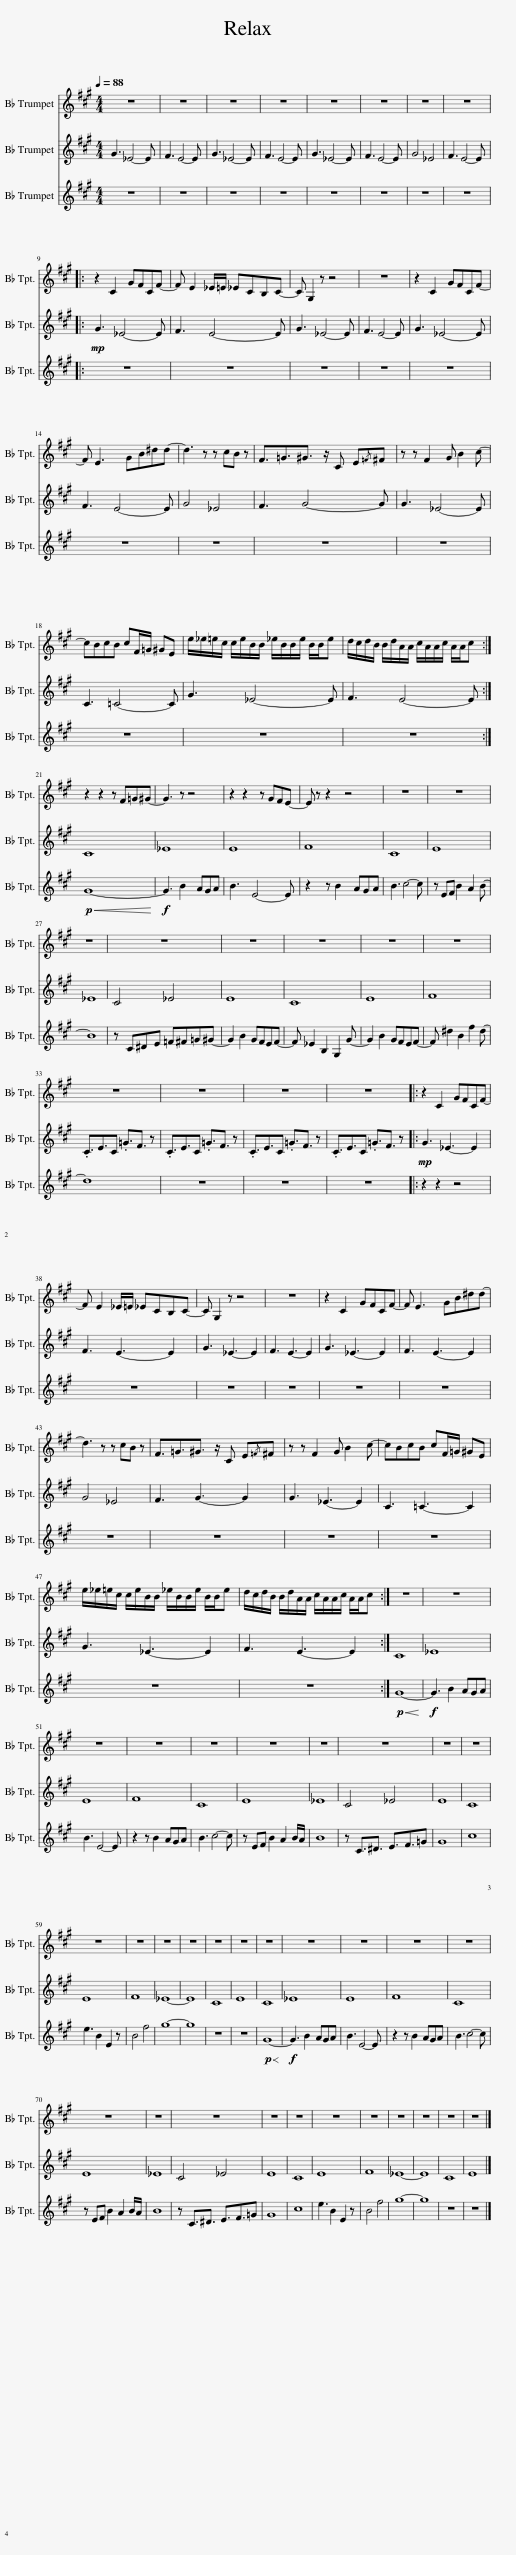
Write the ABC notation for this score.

X:1
%%score 1 2 3
L:1/8
Q:1/4=88
M:4/4
I:linebreak $
K:none
V:1 treble transpose=-2
V:2 treble transpose=-2
V:3 treble transpose=-2
V:1
[K:A] z8 | z8 | z8 | z8 | z8 | %5
 z8 | z8 | z8 |:$ z2 C2 GFCF- | F E2 _E/=E/ _ECB,C- | %10
 C G,2 z z4 | z8 | z2 C2 GFCF- |$ F E3 GB^dd- | d3 z z cB z | %15
 F3/2=G3/2^G3/2 z/ C E{/=F}^F | z z F2 G B2 c- |$ cBcB cF/=G/ ^GE | e/_e/=e/c/ c/e/B/B/ _e/B/B/e/ B/B/e | d/c/d/B/ B/d/A/A/ c/A/A/c/ A/A/c :|$ %20
 z2 z2 z F=G^G- | G3 z z4 | z2 z2 z GFE- | E z z2 z4 | z8 | %25
 z8 |$ z8 | z8 | z8 | z8 | %30
 z8 | z8 |$ z8 | z8 | z8 | %35
 z8 |: z2 C2 GFCF- |$ F E2 _E/=E/ _ECB,C- | C G,2 z z4 | z8 | %40
 z2 C2 GFCF- | F E3 GB^dd- |$ d3 z z cB z | F3/2=G3/2^G3/2 z/ C E{/=F}^F | z z F2 G B2 c- | %45
 cBcB cF/=G/ ^GE |$ e/_e/=e/c/ c/e/B/B/ _e/B/B/e/ B/B/e | d/c/d/B/ B/d/A/A/ c/A/A/c/ A/A/c :| z8 | z8 |$ %50
 z8 | z8 | z8 | z8 | z8 | %55
 z8 | z8 | z8 |$ z8 | z8 | %60
 z8 | z8 | z8 | z8 | z8 | %65
 z8 | z8 | z8 | z8 |$ z8 | %70
 z8 | z8 | z8 | z8 | z8 | %75
 z8 | z8 | z8 | z8 | z8 |] %80
V:2
[K:A] G3 _E4- E | F3 E4- E | G3 _E4- E | F3 E4- E | G3 _E4- E | %5
 F3 E4- E | G4 _E4 | F3 E4- E |:$!mp! G3 _E4- E | F3 E4- E | %10
 G3 _E4- E | F3 E4- E | G3 _E4- E |$ F3 E4- E | G4 _E4 | %15
 F3 G4- G | G3 _E4- E |$ C3 =C4- C | G3 _E4- E | F3 E4- E :|$ %20
 C8 | _E8 | E8 | F8 | C8 | %25
 E8 |$ _E8 | C4 _E4 | E8 | C8 | %30
 E8 | F8 |$ .C3/2E3/2C .=G3/2F3/2 z | .C3/2E3/2C .=G3/2F3/2 z | .C3/2E3/2C .=G3/2F3/2 z | %35
 .C3/2E3/2C .=G3/2F3/2 z |:!mp! G3 _E3- E2 |$ F3 E3- E2 | G3 _E3- E2 | F3 E3- E2 | %40
 G3 _E3- E2 | F3 E3- E2 |$ G4 _E4 | F3 G3- G2 | G3 _E3- E2 | %45
 C3 =C3- C2 |$ G3 _E3- E2 | F3 E3- E2 :| C8 | _E8 |$ %50
 E8 | F8 | C8 | E8 | _E8 | %55
 C4 _E4 | E8 | C8 |$ E8 | F8 | %60
 _E8- | E8 | C8 | E8 | C8 | %65
 _E8 | E8 | F8 | C8 |$ E8 | %70
 _E8 | C4 _E4 | E8 | C8 | E8 | %75
 F8 | _E8- | E8 | C8 | E8 |] %80
V:3
[K:A] z8 | z8 | z8 | z8 | z8 | %5
 z8 | z8 | z8 |:$ z8 | z8 | %10
 z8 | z8 | z8 |$ z8 | z8 | %15
 z8 | z8 |$ z8 | z8 | z8 :|$ %20
!p!!<(! G8-!<)! |!f! G3 B2 AGA | B3 E4- E | z2 z B2 AGA | B3 c4- c | %25
 z EF B2 A2 B- |$ B8 | z C^DE =F^F=G^G- | G2 B2 GFEF- | F _E2 B,2 G,2 G- | %30
 G2 B2 GFEF- | F ^d2 B2 f2 d- |$ d8 | z8 | z8 | %35
 z8 |: z2 z2 z4 |$ z8 | z8 | z8 | %40
 z8 | z8 |$ z8 | z8 | z8 | %45
 z8 |$ z8 | z8 :|!p!!<(! G8-!<)! |!f! G3 B2 AGA |$ %50
 B3 E4- E | z2 z B2 AGA | B3 c4- c | z EF B2 A2 B/A/ | B8 | %55
 z C3/2^D3/2 E3/2F3/2=G | G8 | c8 |$ e3 B2 E2 z | B4 f4 | %60
 g8- | g8 | z8 | z8 |!p!!<(! G8-!<)! | %65
!f! G3 B2 AGA | B3 E4- E | z2 z B2 AGA | B3 c4- c |$ z EF B2 A2 B/A/ | %70
 B8 | z C3/2^D3/2 E3/2F3/2=G | G8 | c8 | e3 B2 E2 z | %75
 B4 f4 | g8- | g8 | z8 | z8 |] %80
